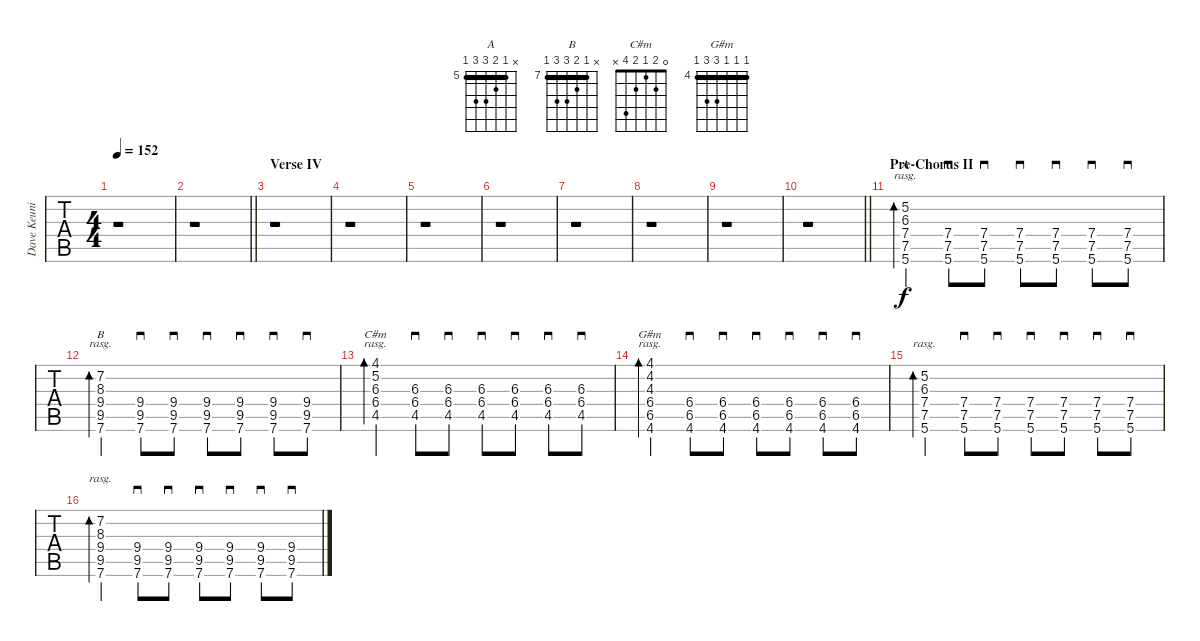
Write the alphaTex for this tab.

\track ("Dave Keuning" "Dave Keuni") {instrument distortionguitar}
\staff {tabs}
\tuning (E4 B3 G3 D3 A2 E2) {hide}
\chord ("A" x 5 6 7 7 5) {firstfret 5 barre 5}
\chord ("B" x 7 8 9 9 7) {firstfret 7 barre 7}
\chord ("C#m" 0 2 1 2 4 x)
\chord ("G#m" 4 4 4 6 6 4) {firstfret 4 barre 4}
\ts (4 4)
\tempo 152
\clef g2
\ks c
r.1{dy f} |
\barLineRight lightlight
r.1 |
\section ("" "Verse IV")
r.1 |
r.1 |
r.1 |
r.1 |
r.1 |
r.1 |
r.1 |
\barLineRight lightlight
r.1 |
\section ("" "Pre-Chorus II")
(5.2 6.3 7.4 7.5 5.6).4{bd 60 ch "A" rasg ii} (7.4 7.5 5.6).8{sd} (7.4 7.5 5.6).8{sd} (7.4 7.5 5.6).8{sd} (7.4 7.5 5.6).8{sd} (7.4 7.5 5.6).8{sd} (7.4 7.5 5.6).8{sd} |
(7.2 8.3 9.4 9.5 7.6).4{bd 60 ch "B" rasg ii} (9.4 9.5 7.6).8{sd} (9.4 9.5 7.6).8{sd} (9.4 9.5 7.6).8{sd} (9.4 9.5 7.6).8{sd} (9.4 9.5 7.6).8{sd} (9.4 9.5 7.6).8{sd} |
(4.1 5.2 6.3 6.4 4.5).4{bd 60 ch "C#m" rasg ii} (6.3 6.4 4.5).8{sd} (6.3 6.4 4.5).8{sd} (6.3 6.4 4.5).8{sd} (6.3 6.4 4.5).8{sd} (6.3 6.4 4.5).8{sd} (6.3 6.4 4.5).8{sd} |
(4.1 4.2 4.3 6.4 6.5 4.6).4{bd 60 ch "G#m" rasg ii} (6.4 6.5 4.6).8{sd} (6.4 6.5 4.6).8{sd} (6.4 6.5 4.6).8{sd} (6.4 6.5 4.6).8{sd} (6.4 6.5 4.6).8{sd} (6.4 6.5 4.6).8{sd} |
(5.2 6.3 7.4 7.5 5.6).4{bd 60 rasg ii} (7.4 7.5 5.6).8{sd} (7.4 7.5 5.6).8{sd} (7.4 7.5 5.6).8{sd} (7.4 7.5 5.6).8{sd} (7.4 7.5 5.6).8{sd} (7.4 7.5 5.6).8{sd} |
(7.2 8.3 9.4 9.5 7.6).4{bd 60 rasg ii} (9.4 9.5 7.6).8{sd} (9.4 9.5 7.6).8{sd} (9.4 9.5 7.6).8{sd} (9.4 9.5 7.6).8{sd} (9.4 9.5 7.6).8{sd} (9.4 9.5 7.6).8{sd}
